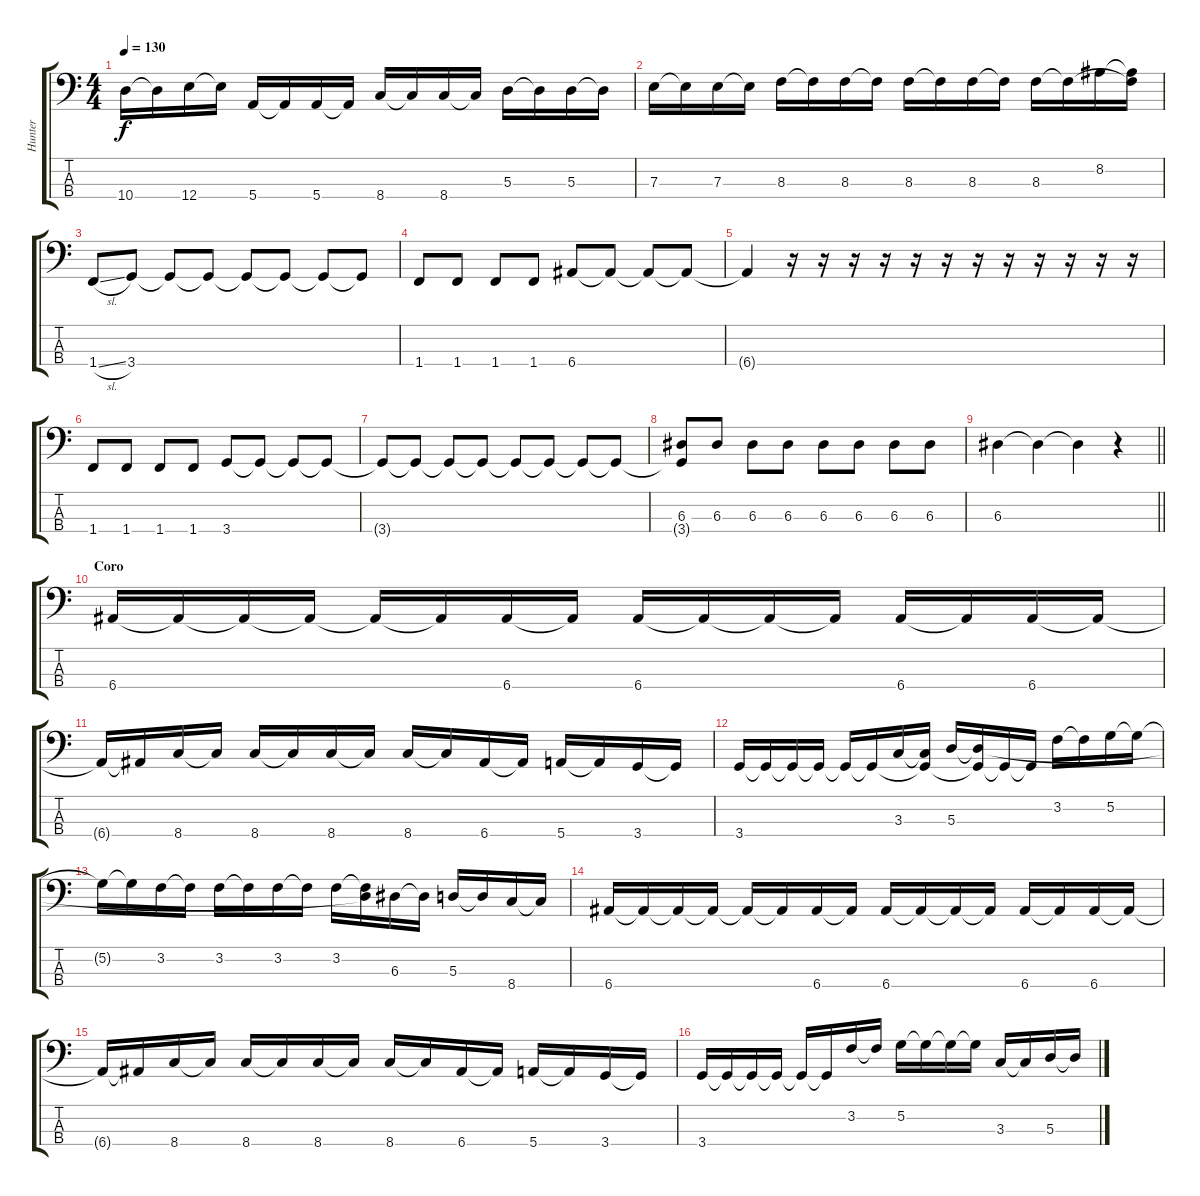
\track ("Hunter" "Hunter") {instrument electricbasspick}
\staff {score tabs}
\tuning (G2 D2 A1 E1) {hide}
\ts (4 4)
\tempo 130
\clef f4
\ks c
10.4.16{dy f} 10.4{t}.16 12.4.16 12.4{t}.16 5.4.16 5.4{t}.16 5.4.16 5.4{t}.16 8.4.16 8.4{t}.16 8.4.16 8.4{t}.16 5.3.16 5.3{t}.16 5.3.16 5.3{t}.16 |
7.3.16 7.3{t}.16 7.3.16 7.3{t}.16 8.3.16 8.3{t}.16 8.3.16 8.3{t}.16 8.3.16 8.3{t}.16 8.3.16 8.3{t}.16 8.3.16 8.3{t}.16 8.2.16 (8.2{t} 8.3{t}).16 |
1.4{sl}.8 3.4.8 3.4{t}.8 3.4{t}.8 3.4{t}.8 3.4{t}.8 3.4{t}.8 3.4{t}.8 |
1.4.8 1.4.8 1.4.8 1.4.8 6.4.8 6.4{t}.8 6.4{t}.8 6.4{t}.8 |
6.4{t}.4 r.16 r.16 r.16 r.16 r.16 r.16 r.16 r.16 r.16 r.16 r.16 r.16 |
1.4.8 1.4.8 1.4.8 1.4.8 3.4.8 3.4{t}.8 3.4{t}.8 3.4{t}.8 |
3.4{t}.8 3.4{t}.8 3.4{t}.8 3.4{t}.8 3.4{t}.8 3.4{t}.8 3.4{t}.8 3.4{t}.8 |
(6.3 3.4{t}).8 6.3.8 6.3.8 6.3.8 6.3.8 6.3.8 6.3.8 6.3.8 |
\barLineRight lightlight
6.3.4 6.3{t}.4 6.3{t}.4 r.4 |
\section ("" "Coro")
6.4.16 6.4{t}.16 6.4{t}.16 6.4{t}.16 6.4{t}.16 6.4{t}.16 6.4.16 6.4{t}.16 6.4.16 6.4{t}.16 6.4{t}.16 6.4{t}.16 6.4.16 6.4{t}.16 6.4.16 6.4{t}.16 |
6.4{t}.16 6.4{t}.16 8.4.16 8.4{t}.16 8.4.16 8.4{t}.16 8.4.16 8.4{t}.16 8.4.16 8.4{t}.16 6.4.16 6.4{t}.16 5.4.16 5.4{t}.16 3.4.16 3.4{t}.16 |
3.4.16 3.4{t}.16 3.4{t}.16 3.4{t}.16 3.4{t}.16 3.4{t}.16 3.3.16 (3.3{t} 3.4{t}).16 5.3.16 (5.3{t} 3.4{t}).16 3.4{t}.16 3.4{t}.16 3.2.16 3.2{t}.16 5.2.16 5.2{t}.16 |
5.2{t}.16 5.2{t}.16 3.2.16 3.2{t}.16 3.2.16 3.2{t}.16 3.2.16 3.2{t}.16 3.2.16 (3.2{t} 5.3{t}).16 6.3.16 6.3{t}.16 5.3.16 5.3{t}.16 8.4.16 8.4{t}.16 |
6.4.16 6.4{t}.16 6.4{t}.16 6.4{t}.16 6.4{t}.16 6.4{t}.16 6.4.16 6.4{t}.16 6.4.16 6.4{t}.16 6.4{t}.16 6.4{t}.16 6.4.16 6.4{t}.16 6.4.16 6.4{t}.16 |
6.4{t}.16 6.4{t}.16 8.4.16 8.4{t}.16 8.4.16 8.4{t}.16 8.4.16 8.4{t}.16 8.4.16 8.4{t}.16 6.4.16 6.4{t}.16 5.4.16 5.4{t}.16 3.4.16 3.4{t}.16 |
3.4.16 3.4{t}.16 3.4{t}.16 3.4{t}.16 3.4{t}.16 3.4{t}.16 3.2.16 3.2{t}.16 5.2.16 5.2{t}.16 5.2{t}.16 5.2{t}.16 3.3.16 3.3{t}.16 5.3.16 5.3{t}.16
